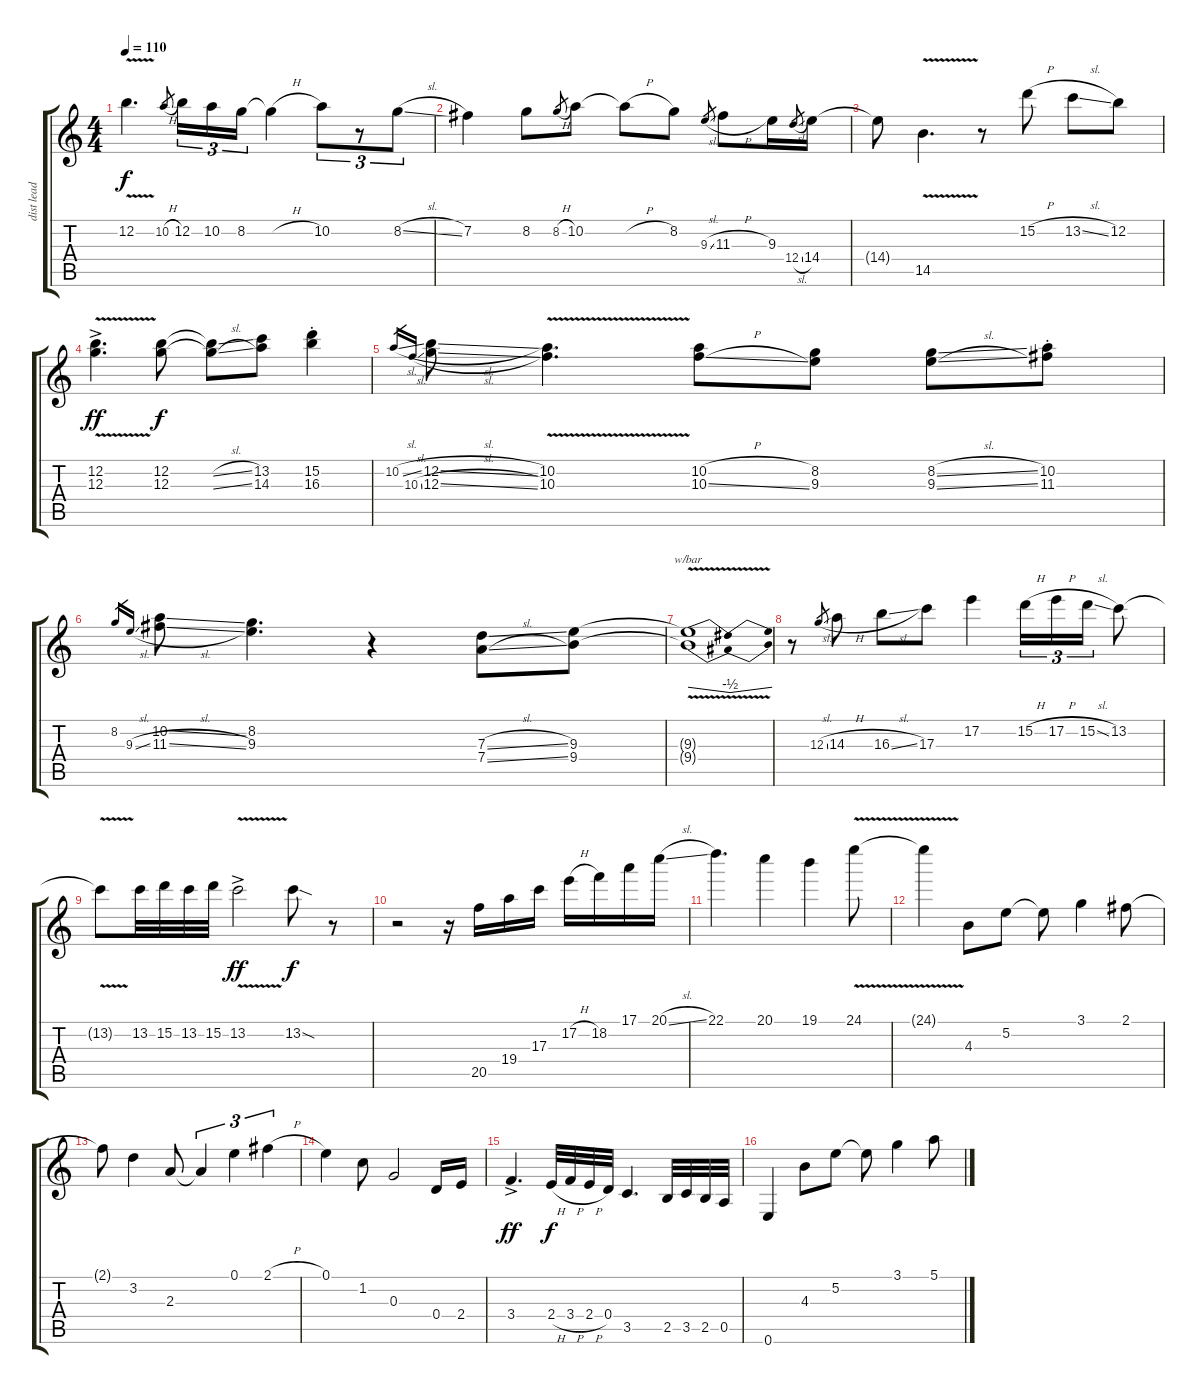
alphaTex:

\track ("dist lead" "dist lead") {instrument distortionguitar}
\staff {score tabs}
\tuning (E4 B3 G3 D3 A2 E2) {hide}
\ts (4 4)
\tempo 110
\clef g2
\ks c
12.2{v}.4{d dy f} 10.2{h}.8{gr} 12.2.16{tu (3 2)} 10.2.16{tu (3 2)} 8.2.16{tu (3 2)} 8.2{h t}.4 10.2.8{tu (3 2)} r.8{tu (3 2)} 8.2{sl}.8{tu (3 2)} |
7.2.4 8.2.8 8.2{h}.8{gr} 10.2.8 10.2{h t}.8 8.2.8 9.3{sl}.8{gr} 11.3{h}.8 9.3.16 12.4{sl}.8{gr} 14.4.16 |
14.4{t}.8 14.5{v}.4{d} r.8 15.2{h}.8 13.2{sl}.8 12.2.8 |
(12.2{v ac} 12.3{v ac}).4{d dy ff} (12.2 12.3).8{dy f} (12.2{sl t} 12.3{sl t}).8 (13.2 14.3).8 (15.2{st} 16.3{st}).4 |
10.2{sl}.16{gr} 10.3{sl}.16{gr} (12.2{sl} 12.3{sl}).8 (10.2{v} 10.3{v}).4{d} (10.2{h} 10.3{sl}).8 (8.2 9.3).8 (8.2{sl} 9.3{sl}).8 (10.2{st} 11.3{st}).8 |
8.2.16{gr} 9.3{sl}.16{gr} (10.2{ss} 11.3{sl}).8 (8.2 9.3).4{d} r.4 (7.3{sl} 7.4{sl}).8 (9.3 9.4).8 |
(9.3{v t} 9.4{v t}).1{tbe (dip default 0 0 30 -2 60 0)} |
r.8 12.3{sl}.8{gr} 14.3{h}.8 16.3{sl}.8 17.3.8 17.2.4 15.2{h}.16{tu (3 2)} 17.2{h}.16{tu (3 2)} 15.2{sl}.16{tu (3 2)} 13.2.8 |
13.2{v t}.8 13.2.32 15.2.32 13.2.32 15.2.32 13.2{v ac}.2{dy ff} 13.2{sod}.8{dy f} r.8 |
r.2 r.16 20.5.16 19.4.16 17.3.16 17.2{h}.16 18.2.16 17.1.16 20.1{sl}.16 |
22.1.4{d} 20.1.4 19.1.4 24.1{v}.8 |
24.1{v t}.4 4.3.8 5.2.8 5.2{t}.8 3.1.4 2.1.8 |
2.1{t}.8 3.2.4 2.3.8 2.3{t}.4{tu (3 2)} 0.1.4{tu (3 2)} 2.1{h}.4{tu (3 2)} |
0.1.4 1.2.8 0.3.2 0.4.16 2.4.16 |
3.4{ac}.4{d dy ff} 2.4{h}.32{dy f} 3.4{h}.32 2.4{h}.32 0.4.32 3.5.4{d} 2.5.32 3.5.32 2.5.32 0.5.32 |
0.6.4 4.3.8 5.2.8 5.2{t}.8 3.1.4 5.1.8
